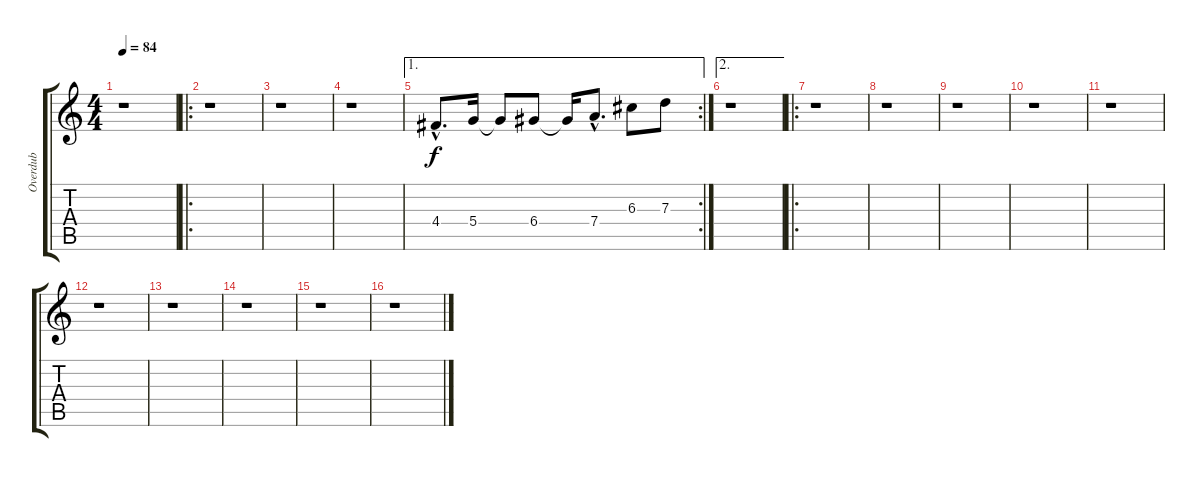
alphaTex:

\track ("Overdub" "Overdub") {instrument overdrivenguitar}
\staff {score tabs}
\tuning (E4 B3 G3 D3 A2 E2) {hide}
\ts (4 4)
\tempo 84
\clef g2
\ks c
r.1{dy f instrument overdrivenguitar} |
\ro
r.1 |
r.1 |
r.1 |
\ae 1
\rc 2
4.4{hac}.8{d} 5.4.16 5.4{t}.8 6.4.8 6.4{t}.16 7.4{hac}.8{d} 6.3.8 7.3.8 |
\ae 2
r.1 |
\ro
r.1 |
r.1 |
r.1 |
r.1 |
r.1 |
r.1 |
r.1 |
r.1 |
r.1 |
r.1
